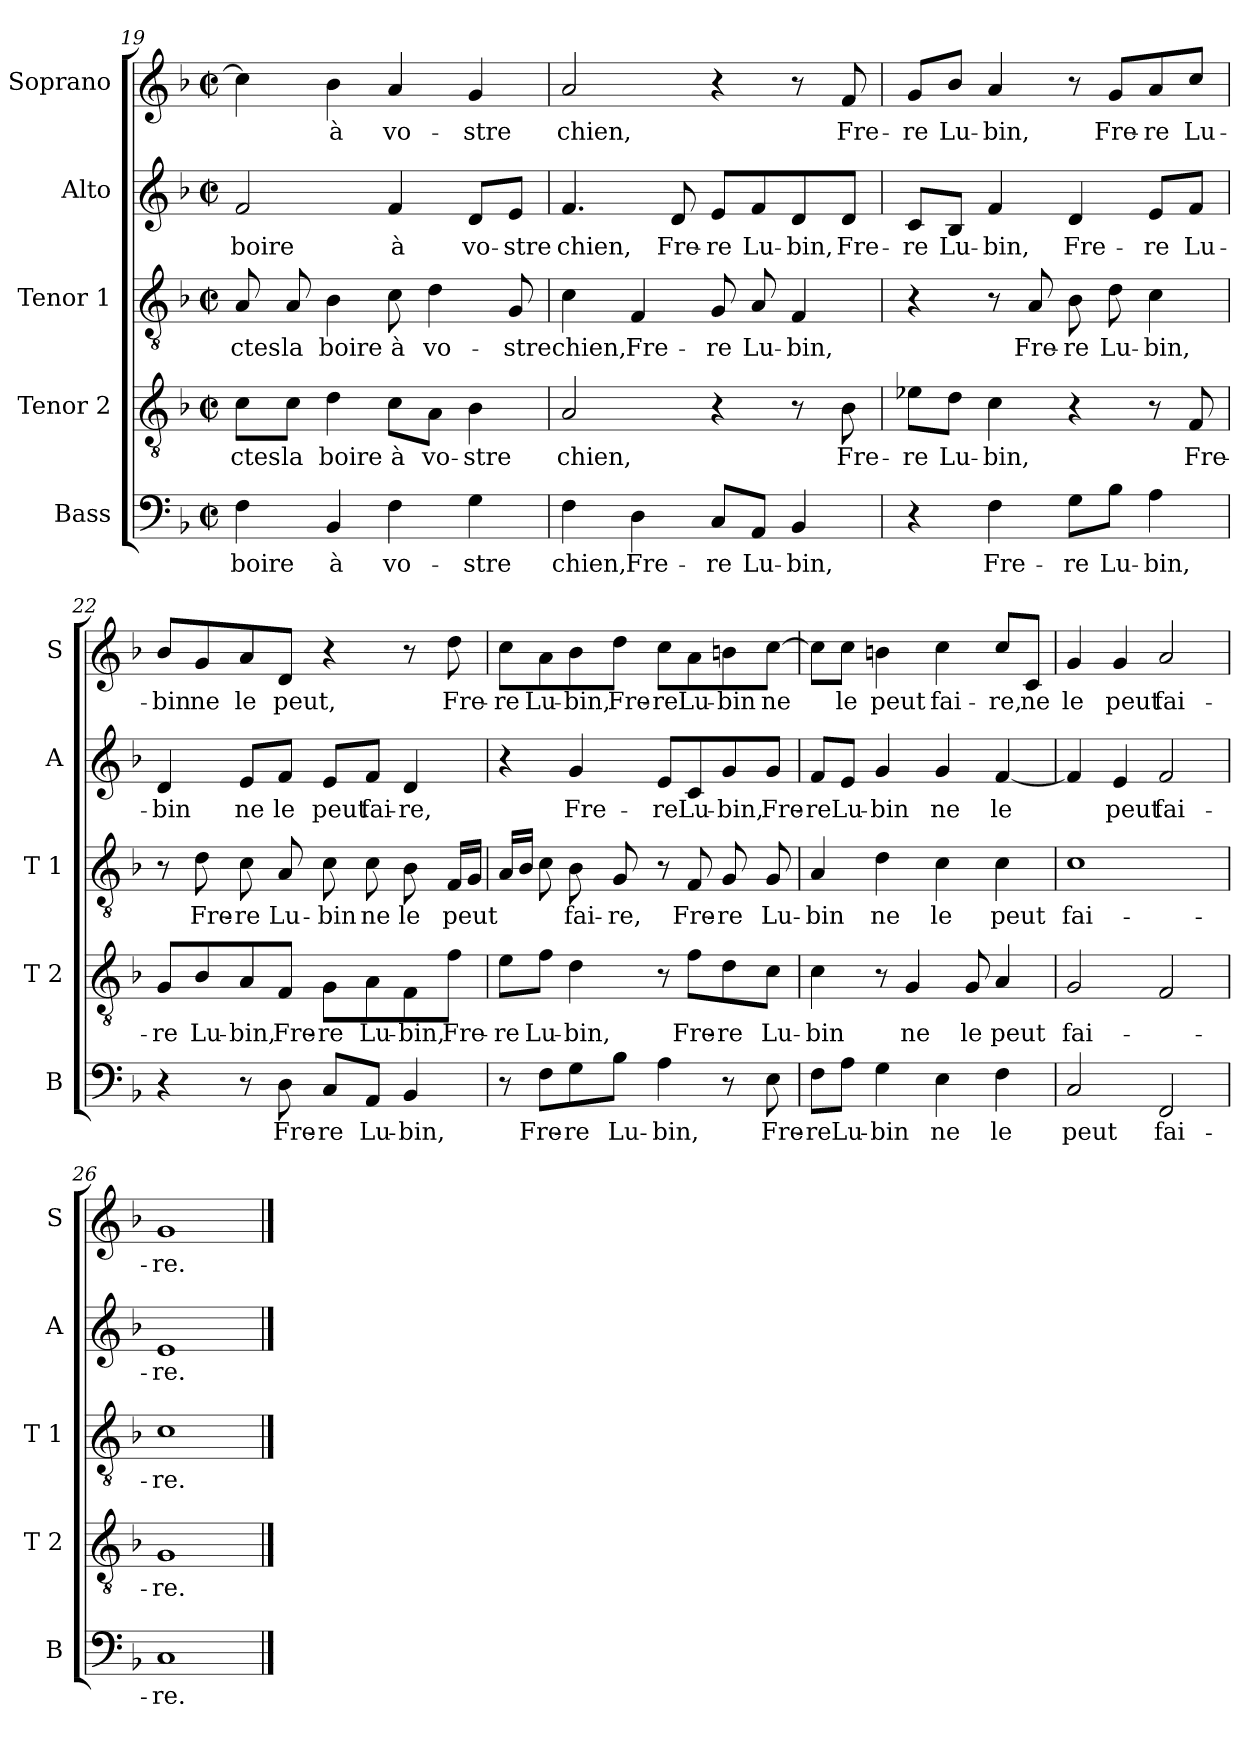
**kern	**text	**kern	**text	**kern	**text	**kern	**text	**kern	**text
*part5	*part5	*part4	*part4	*part3	*part3	*part2	*part2	*part1	*part1
*staff5	*staff5	*staff4	*staff4	*staff3	*staff3	*staff2	*staff2	*staff1	*staff1
*I"Bass	*	*I"Tenor 2	*	*I"Tenor 1	*	*I"Alto	*	*I"Soprano	*
*I'B	*	*I'T 2	*	*I'T 1	*	*I'A	*	*I'S	*
*clefF4	*	*clefGv2	*	*clefGv2	*	*clefG2	*	*clefG2	*
*k[b-]	*	*k[b-]	*	*k[b-]	*	*k[b-]	*	*k[b-]	*
*F:	*	*F:	*	*F:	*	*F:	*	*F:	*
*M2/2	*	*M2/2	*	*M2/2	*	*M2/2	*	*M2/2	*
*met(c|)	*	*met(c|)	*	*met(c|)	*	*met(c|)	*	*met(c|)	*
=19	=19	=19	=19	=19	=19	=19	=19	=19	=19
!	!LO:LY:b	!	!LO:LY:b	!	!LO:LY:b	!	!LO:LY:b	!	!
4F\	boire	8c\L	-ctes	8A/	-ctes	2f/	boire	4cc\]	.
!	!	!	!LO:LY:b	!	!LO:LY:b	!	!	!	!
.	.	8c\J	la	8A/	la	.	.	.	.
!	!LO:LY:b	!	!LO:LY:b	!	!LO:LY:b	!	!	!	!LO:LY:b
4BB-/	à	4d\	boire	4B-\	boire	.	.	4b-\	à
!	!LO:LY:b	!	!LO:LY:b	!	!LO:LY:b	!	!LO:LY:b	!	!LO:LY:b
4F\	vo-	8c\L	à	8c\	à	4f/	à	4a/	vo-
!	!	!	!LO:LY:b	!	!LO:LY:b	!	!	!	!
.	.	8A\J	vo-	4d\	vo-	.	.	.	.
!	!LO:LY:b	!	!LO:LY:b	!	!	!	!LO:LY:b	!	!LO:LY:b
4G\	-stre	4B-\	-stre	.	.	8d/L	vo-	4g/	-stre
!	!	!	!	!	!LO:LY:b	!	!LO:LY:b	!	!
.	.	.	.	8G/	-stre	8e/J	-stre	.	.
!!LO:PB:g=z
=20	=20	=20	=20	=20	=20	=20	=20	=20	=20
!	!LO:LY:b	!	!LO:LY:b	!	!LO:LY:b	!	!LO:LY:b	!	!LO:LY:b
4F\	chien,	2A/	chien,	4c\	chien,	4.f/	chien,	2a/	chien,
!	!LO:LY:b	!	!	!	!LO:LY:b	!	!	!	!
4D\	Fre-	.	.	4F/	Fre-	.	.	.	.
!	!	!	!	!	!	!	!LO:LY:b	!	!
.	.	.	.	.	.	8d/	Fre-	.	.
!	!LO:LY:b	!	!	!	!LO:LY:b	!	!LO:LY:b	!	!
8C/L	-re	4r	.	8G/	-re	8e/L	-re	4r	.
!	!LO:LY:b	!	!	!	!LO:LY:b	!	!LO:LY:b	!	!
8AA/J	Lu-	.	.	8A/	Lu-	8f/	Lu-	.	.
!	!LO:LY:b	!	!	!	!LO:LY:b	!	!LO:LY:b	!	!
4BB-/	-bin,	8r	.	4F/	-bin,	8d/	-bin,	8r	.
!	!	!	!LO:LY:b	!	!	!	!LO:LY:b	!	!LO:LY:b
.	.	8B-\	Fre-	.	.	8d/J	Fre-	8f/	Fre-
=21	=21	=21	=21	=21	=21	=21	=21	=21	=21
!	!	!	!LO:LY:b	!	!	!	!LO:LY:b	!	!LO:LY:b
4r	.	8e-X\L	-re	4r	.	8c/L	-re	8g/L	-re
!	!	!	!LO:LY:b	!	!	!	!LO:LY:b	!	!LO:LY:b
.	.	8d\J	Lu-	.	.	8B-/J	Lu-	8b-/J	Lu-
!	!LO:LY:b	!	!LO:LY:b	!	!	!	!LO:LY:b	!	!LO:LY:b
4F\	Fre-	4c\	-bin,	8r	.	4f/	-bin,	4a/	-bin,
!	!	!	!	!	!LO:LY:b	!	!	!	!
.	.	.	.	8A/	Fre-	.	.	.	.
!	!LO:LY:b	!	!	!	!LO:LY:b	!	!LO:LY:b	!	!
8G\L	-re	4r	.	8B-\	-re	4d/	Fre-	8r	.
!	!LO:LY:b	!	!	!	!LO:LY:b	!	!	!	!LO:LY:b
8B-\J	Lu-	.	.	8d\	Lu-	.	.	8g/L	Fre-
!	!LO:LY:b	!	!	!	!LO:LY:b	!	!LO:LY:b	!	!LO:LY:b
4A\	-bin,	8r	.	4c\	-bin,	8e/L	-re	8a/	-re
!	!	!	!LO:LY:b	!	!	!	!LO:LY:b	!	!LO:LY:b
.	.	8F/	Fre-	.	.	8f/J	Lu-	8cc/J	Lu-
=22	=22	=22	=22	=22	=22	=22	=22	=22	=22
!	!	!	!LO:LY:b	!	!	!	!LO:LY:b	!	!LO:LY:b
4r	.	8G/L	-re	8r	.	4d/	-bin	8b-/L	-bin
!	!	!	!LO:LY:b	!	!LO:LY:b	!	!	!	!LO:LY:b
.	.	8B-/	Lu-	8d\	Fre-	.	.	8g/	ne
!	!	!	!LO:LY:b	!	!LO:LY:b	!	!LO:LY:b	!	!LO:LY:b
8r	.	8A/	-bin,	8c\	-re	8e/L	ne	8a/	le
!	!LO:LY:b	!	!LO:LY:b	!	!LO:LY:b	!	!LO:LY:b	!	!LO:LY:b
8D\	Fre-	8F/J	Fre-	8A/	Lu-	8f/J	le	8d/J	peut,
!	!LO:LY:b	!	!LO:LY:b	!	!LO:LY:b	!	!LO:LY:b	!	!
8C/L	-re	8G\L	-re	8c\	-bin	8e/L	peut	4r	.
!	!LO:LY:b	!	!LO:LY:b	!	!LO:LY:b	!	!LO:LY:b	!	!
8AA/J	Lu-	8A\	Lu-	8c\	ne	8f/J	fai-	.	.
!	!LO:LY:b	!	!LO:LY:b	!	!LO:LY:b	!	!LO:LY:b	!	!
4BB-/	-bin,	8F\	-bin,	8B-\	le	4d/	-re,	8r	.
!	!	!	!LO:LY:b	!	!LO:LY:b	!	!	!	!LO:LY:b
.	.	8f\J	Fre-	16F/LL	peut	.	.	8dd\	Fre-
.	.	.	.	16G/JJ	.	.	.	.	.
!!LO:LB:g=z
=23	=23	=23	=23	=23	=23	=23	=23	=23	=23
!	!	!	!LO:LY:b	!	!	!	!	!	!LO:LY:b
8r	.	8e\L	-re	16A/LL	.	4r	.	8cc\L	-re
.	.	.	.	16B-/JJ	.	.	.	.	.
!	!LO:LY:b	!	!LO:LY:b	!	!	!	!	!	!LO:LY:b
8F\L	Fre-	8f\J	Lu-	8c\	.	.	.	8a\	Lu-
!	!LO:LY:b	!	!LO:LY:b	!	!LO:LY:b	!	!LO:LY:b	!	!LO:LY:b
8G\	-re	4d\	-bin,	8B-\	fai-	4g/	Fre-	8b-\	-bin,
!	!LO:LY:b	!	!	!	!LO:LY:b	!	!	!	!LO:LY:b
8B-\J	Lu-	.	.	8G/	-re,	.	.	8dd\J	Fre-
!	!LO:LY:b	!	!	!	!	!	!LO:LY:b	!	!LO:LY:b
4A\	-bin,	8r	.	8r	.	8e/L	-re	8cc\L	-re
!	!	!	!LO:LY:b	!	!LO:LY:b	!	!LO:LY:b	!	!LO:LY:b
.	.	8f\L	Fre-	8F/	Fre-	8c/	Lu-	8a\	Lu-
!	!	!	!LO:LY:b	!	!LO:LY:b	!	!LO:LY:b	!	!LO:LY:b
8r	.	8d\	-re	8G/	-re	8g/	-bin,	8bn\	-bin
!	!LO:LY:b	!	!LO:LY:b	!	!LO:LY:b	!	!LO:LY:b	!	!LO:LY:b
8E\	Fre-	8c\J	Lu-	8G/	Lu-	8g/J	Fre-	[8cc\J	ne
=24	=24	=24	=24	=24	=24	=24	=24	=24	=24
!	!LO:LY:b	!	!LO:LY:b	!	!LO:LY:b	!	!LO:LY:b	!	!
8F\L	-re	4c\	-bin	4A/	-bin	8f/L	-re	8cc\L]	.
!	!LO:LY:b	!	!	!	!	!	!LO:LY:b	!	!LO:LY:b
8A\J	Lu-	.	.	.	.	8e/J	Lu-	8cc\J	le
!	!LO:LY:b	!	!	!	!LO:LY:b	!	!LO:LY:b	!	!LO:LY:b
4G\	-bin	8r	.	4d\	ne	4g/	-bin	4bn\	peut
!	!	!	!LO:LY:b	!	!	!	!	!	!
.	.	4G/	ne	.	.	.	.	.	.
!	!LO:LY:b	!	!	!	!LO:LY:b	!	!LO:LY:b	!	!LO:LY:b
4E\	ne	.	.	4c\	le	4g/	ne	4cc\	fai-
!	!	!	!LO:LY:b	!	!	!	!	!	!
.	.	8G/	le	.	.	.	.	.	.
!	!LO:LY:b	!	!LO:LY:b	!	!LO:LY:b	!	!LO:LY:b	!	!LO:LY:b
4F\	le	4A/	peut	4c\	peut	[4f/	le	8cc/L	-re,
!	!	!	!	!	!	!	!	!	!LO:LY:b
.	.	.	.	.	.	.	.	8c/J	ne
=25	=25	=25	=25	=25	=25	=25	=25	=25	=25
!	!LO:LY:b	!	!LO:LY:b	!	!LO:LY:b	!	!	!	!LO:LY:b
2C/	peut	2G/	fai-	1c	fai-	4f/]	.	4g/	le
!	!	!	!	!	!	!	!LO:LY:b	!	!LO:LY:b
.	.	.	.	.	.	4e/	peut	4g/	peut
!	!LO:LY:b	!	!	!	!	!	!LO:LY:b	!	!LO:LY:b
2FF/	fai-	2F/	.	.	.	2f/	fai-	2a/	fai-
=26	=26	=26	=26	=26	=26	=26	=26	=26	=26
!	!LO:LY:b	!	!LO:LY:b	!	!LO:LY:b	!	!LO:LY:b	!	!LO:LY:b
1C	-re.	1G	-re.	1c	-re.	1e	-re.	1g	-re.
==	==	==	==	==	==	==	==	==	==
*-	*-	*-	*-	*-	*-	*-	*-	*-	*-
